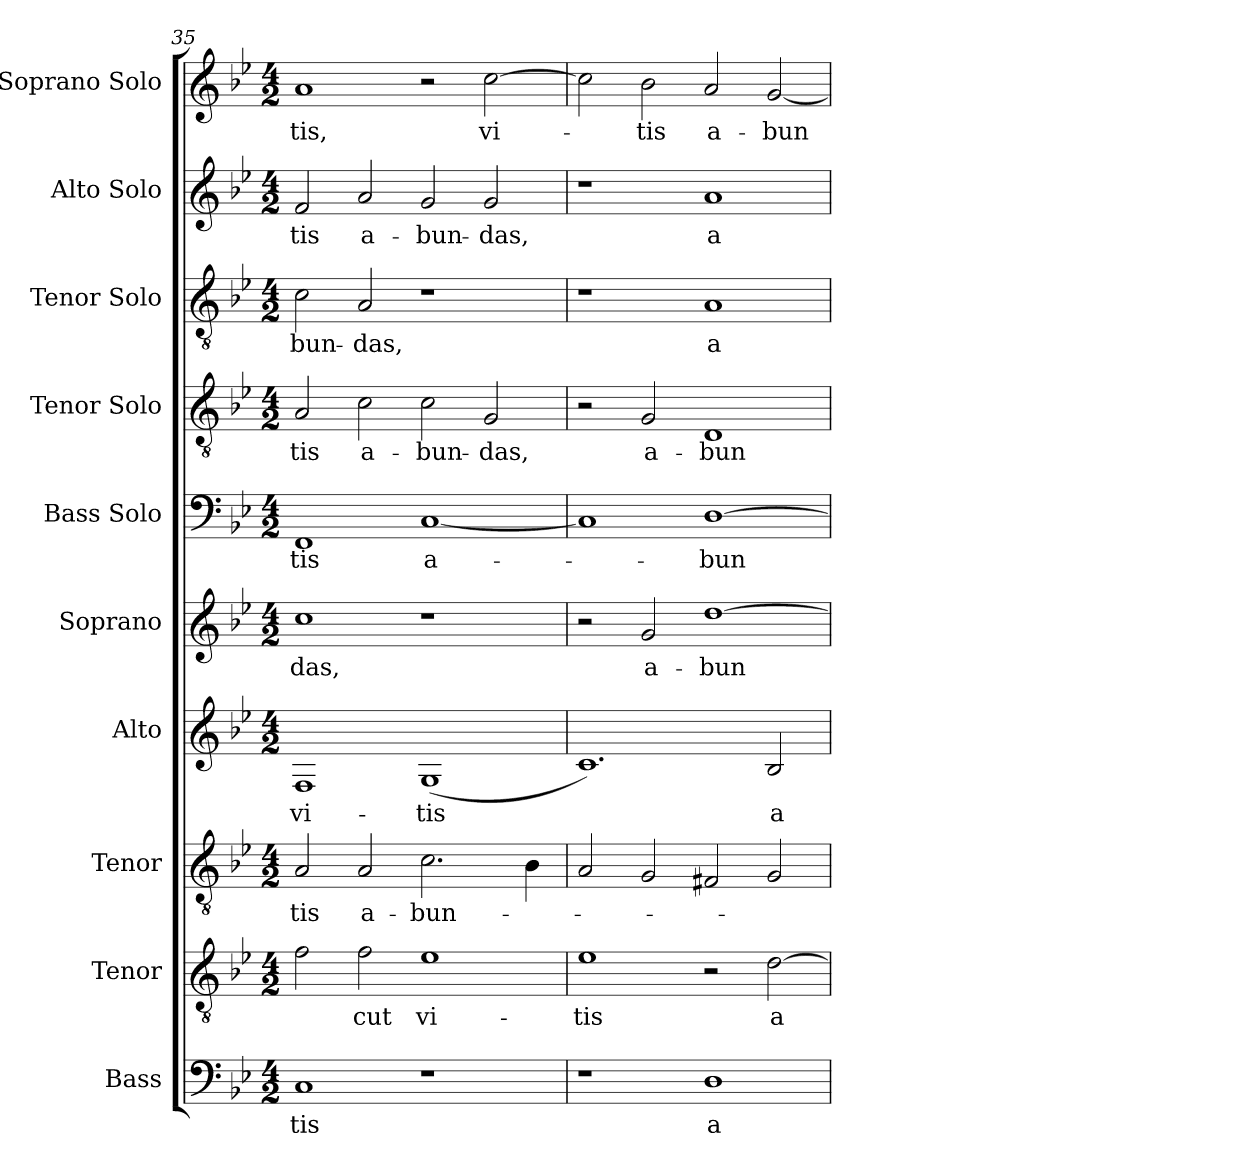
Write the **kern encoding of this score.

**kern	**text	**kern	**text	**kern	**text	**kern	**text	**kern	**text	**kern	**text	**kern	**text	**kern	**text	**kern	**text	**kern	**text
*part10	*part10	*part9	*part9	*part8	*part8	*part7	*part7	*part6	*part6	*part5	*part5	*part4	*part4	*part3	*part3	*part2	*part2	*part1	*part1
*staff10	*staff10	*staff9	*staff9	*staff8	*staff8	*staff7	*staff7	*staff6	*staff6	*staff5	*staff5	*staff4	*staff4	*staff3	*staff3	*staff2	*staff2	*staff1	*staff1
*I"Bass	*	*I"Tenor	*	*I"Tenor	*	*I"Alto	*	*I"Soprano	*	*I"Bass Solo	*	*I"Tenor Solo	*	*I"Tenor Solo	*	*I"Alto Solo	*	*I"Soprano Solo	*
*I'B.	*	*I'T.	*	*I'T.	*	*I'A.	*	*I'S.	*	*I'B.	*	*I'T.	*	*I'T.	*	*I'A.	*	*I'S.	*
*clefF4	*	*clefGv2	*	*clefGv2	*	*clefG2	*	*clefG2	*	*clefF4	*	*clefGv2	*	*clefGv2	*	*clefG2	*	*clefG2	*
*	*	*ITrd7c12	*	*ITrd7c12	*	*	*	*	*	*	*	*ITrd7c12	*	*ITrd7c12	*	*	*	*	*
*k[b-e-]	*	*k[b-e-]	*	*k[b-e-]	*	*k[b-e-]	*	*k[b-e-]	*	*k[b-e-]	*	*k[b-e-]	*	*k[b-e-]	*	*k[b-e-]	*	*k[b-e-]	*
*B-:	*	*B-:	*	*B-:	*	*B-:	*	*B-:	*	*B-:	*	*B-:	*	*B-:	*	*B-:	*	*B-:	*
*M4/2	*	*M4/2	*	*M4/2	*	*M4/2	*	*M4/2	*	*M4/2	*	*M4/2	*	*M4/2	*	*M4/2	*	*M4/2	*
=35	=35	=35	=35	=35	=35	=35	=35	=35	=35	=35	=35	=35	=35	=35	=35	=35	=35	=35	=35
!	!LO:LY:b:color=#000000	!	!	!	!	!	!	!	!	!	!	!	!	!	!	!	!	!	!
!	!	!	!	!	!LO:LY:b:color=#000000	!	!	!	!	!	!	!	!	!	!	!	!	!	!
!	!	!	!	!	!	!	!LO:LY:b:color=#000000	!	!	!	!	!	!	!	!	!	!	!	!
!	!	!	!	!	!	!	!	!	!LO:LY:b:color=#000000	!	!	!	!	!	!	!	!	!	!
!	!	!	!	!	!	!	!	!	!	!	!LO:LY:b:color=#000000	!	!	!	!	!	!	!	!
!	!	!	!	!	!	!	!	!	!	!	!	!	!LO:LY:b:color=#000000	!	!	!	!	!	!
!	!	!	!	!	!	!	!	!	!	!	!	!	!	!	!LO:LY:b:color=#000000	!	!	!	!
!	!	!	!	!	!	!	!	!	!	!	!	!	!	!	!	!	!LO:LY:b:color=#000000	!	!
!	!	!	!	!	!	!	!	!	!	!	!	!	!	!	!	!	!	!	!LO:LY:b:color=#000000
1Ci	-tis	2Fi\	.	2AAi/	-tis	1Fi	vi-	1cci	-das,	1FFi	-tis	2AAi/	-tis	2Ci\	-bun-	2fi/	-tis	1ai	-tis,
!	!	!	!LO:LY:b:color=#000000	!	!	!	!	!	!	!	!	!	!	!	!	!	!	!	!
!	!	!	!	!	!LO:LY:b:color=#000000	!	!	!	!	!	!	!	!	!	!	!	!	!	!
!	!	!	!	!	!	!	!	!	!	!	!	!	!LO:LY:b:color=#000000	!	!	!	!	!	!
!	!	!	!	!	!	!	!	!	!	!	!	!	!	!	!LO:LY:b:color=#000000	!	!	!	!
!	!	!	!	!	!	!	!	!	!	!	!	!	!	!	!	!	!LO:LY:b:color=#000000	!	!
.	.	2Fi\	-cut	2AAi/	a-	.	.	.	.	.	.	2Ci\	a-	2AAi/	-das,	2ai/	a-	.	.
!	!	!	!LO:LY:b:color=#000000	!	!	!	!	!	!	!	!	!	!	!	!	!	!	!	!
!	!	!	!	!	!LO:LY:b:color=#000000	!	!	!	!	!	!	!	!	!	!	!	!	!	!
!	!	!	!	!	!	!	!LO:LY:b:color=#000000	!	!	!	!	!	!	!	!	!	!	!	!
!	!	!	!	!	!	!	!	!	!	!	!LO:LY:b:color=#000000	!	!	!	!	!	!	!	!
!	!	!	!	!	!	!	!	!	!	!	!	!	!LO:LY:b:color=#000000	!	!	!	!	!	!
!	!	!	!	!	!	!	!	!	!	!	!	!	!	!	!	!	!LO:LY:b:color=#000000	!	!
1r	.	1E-i	vi-	2.Ci\	-bun-	(1Gi	-tis	1r	.	[1Ci	a-	2Ci\	-bun-	1r	.	2gi/	-bun-	2r	.
!	!	!	!	!	!	!	!	!	!	!	!	!	!LO:LY:b:color=#000000	!	!	!	!	!	!
!	!	!	!	!	!	!	!	!	!	!	!	!	!	!	!	!	!LO:LY:b:color=#000000	!	!
!	!	!	!	!	!	!	!	!	!	!	!	!	!	!	!	!	!	!	!LO:LY:b:color=#000000
.	.	.	.	.	.	.	.	.	.	.	.	2GGi/	-das,	.	.	2gi/	-das,	[2cci\	vi-
.	.	.	.	4BB-i\	.	.	.	.	.	.	.	.	.	.	.	.	.	.	.
=36	=36	=36	=36	=36	=36	=36	=36	=36	=36	=36	=36	=36	=36	=36	=36	=36	=36	=36	=36
!	!	!	!LO:LY:b:color=#000000	!	!	!	!	!	!	!	!	!	!	!	!	!	!	!	!
1r	.	1E-i	-tis	2AAi/	.	1.ci)	.	2r	.	1Ci]	.	2r	.	1r	.	1r	.	2cci\]	.
!	!	!	!	!	!	!	!	!	!LO:LY:b:color=#000000	!	!	!	!	!	!	!	!	!	!
!	!	!	!	!	!	!	!	!	!	!	!	!	!LO:LY:b:color=#000000	!	!	!	!	!	!
!	!	!	!	!	!	!	!	!	!	!	!	!	!	!	!	!	!	!	!LO:LY:b:color=#000000
.	.	.	.	2GGi/	.	.	.	2gi/	a-	.	.	2GGi/	a-	.	.	.	.	2b-i\	-tis
!	!LO:LY:b:color=#000000	!	!	!	!	!	!	!	!	!	!	!	!	!	!	!	!	!	!
!	!	!	!	!	!	!	!	!	!LO:LY:b:color=#000000	!	!	!	!	!	!	!	!	!	!
!	!	!	!	!	!	!	!	!	!	!	!LO:LY:b:color=#000000	!	!	!	!	!	!	!	!
!	!	!	!	!	!	!	!	!	!	!	!	!	!LO:LY:b:color=#000000	!	!	!	!	!	!
!	!	!	!	!	!	!	!	!	!	!	!	!	!	!	!LO:LY:b:color=#000000	!	!	!	!
!	!	!	!	!	!	!	!	!	!	!	!	!	!	!	!	!	!LO:LY:b:color=#000000	!	!
!	!	!	!	!	!	!	!	!	!	!	!	!	!	!	!	!	!	!	!LO:LY:b:color=#000000
1Di	a-	2r	.	2FF#Xi/	.	.	.	[1ddi	-bun-	[1Di	-bun-	1DDi	-bun-	1AAi	a-	1ai	a-	2ai/	a-
!	!	!	!LO:LY:b:color=#000000	!	!	!	!	!	!	!	!	!	!	!	!	!	!	!	!
!	!	!	!	!	!	!	!LO:LY:b:color=#000000	!	!	!	!	!	!	!	!	!	!	!	!
!	!	!	!	!	!	!	!	!	!	!	!	!	!	!	!	!	!	!	!LO:LY:b:color=#000000
.	.	[2Di\	a-	2GGi/	.	2B-i/	a-	.	.	.	.	.	.	.	.	.	.	[2gi/	-bun-
=	=	=	=	=	=	=	=	=	=	=	=	=	=	=	=	=	=	=	=
*-	*-	*-	*-	*-	*-	*-	*-	*-	*-	*-	*-	*-	*-	*-	*-	*-	*-	*-	*-
